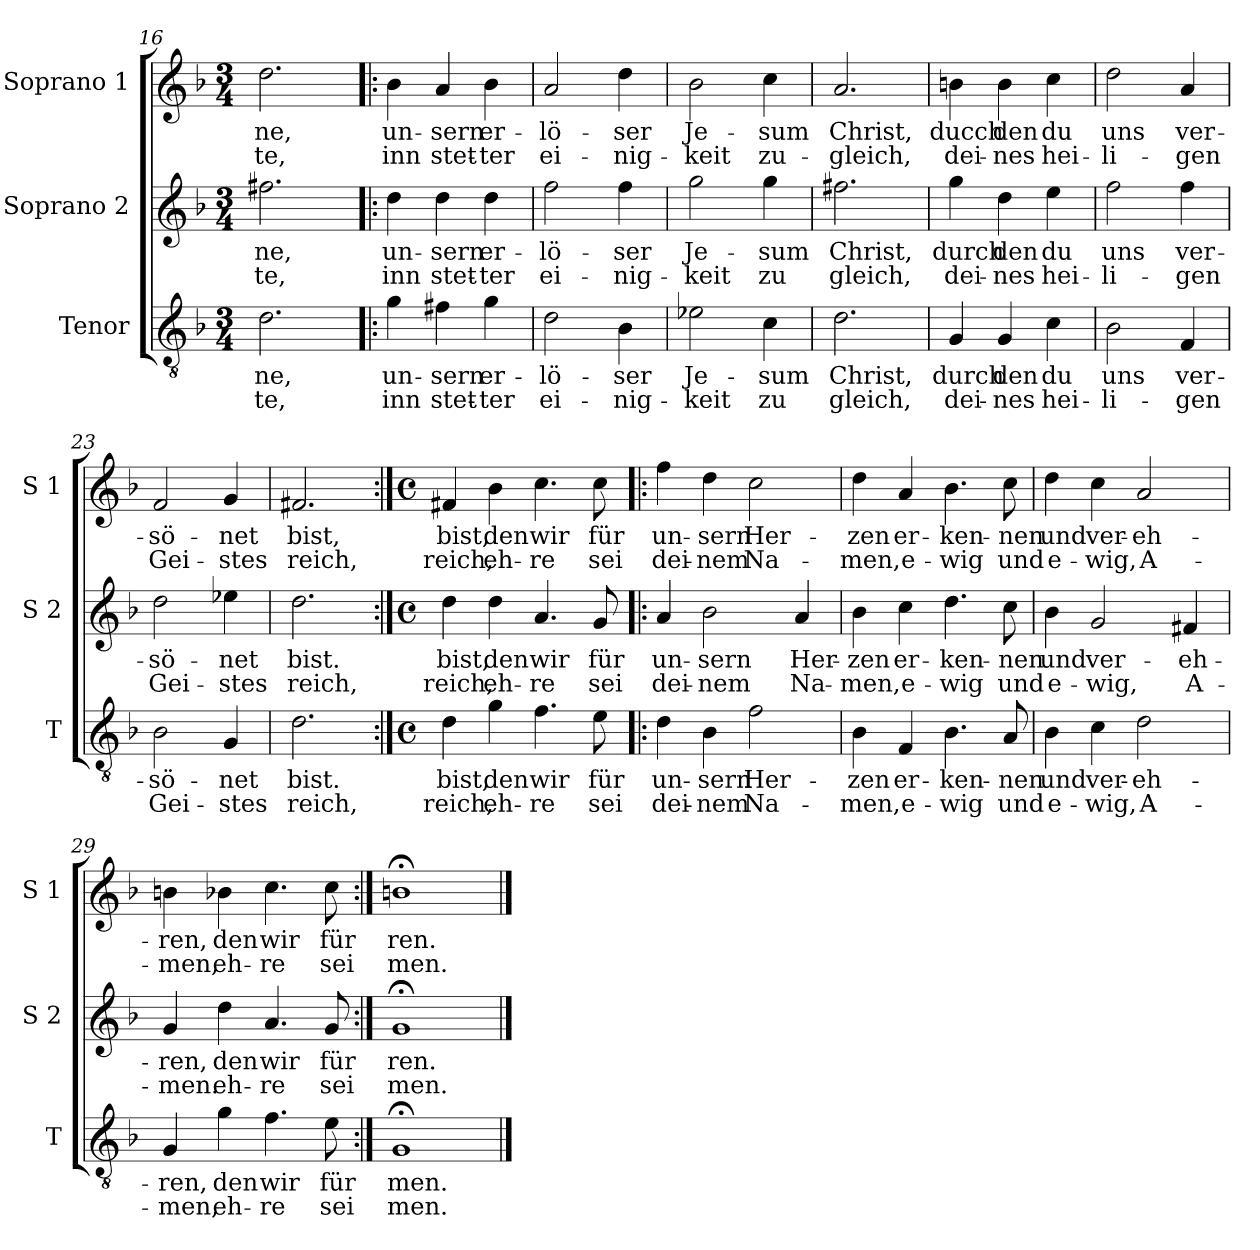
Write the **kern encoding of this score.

**kern	**text	**text	**kern	**text	**text	**kern	**text	**text
*part3	*part3	*part3	*part2	*part2	*part2	*part1	*part1	*part1
*staff3	*staff3	*staff3	*staff2	*staff2	*staff2	*staff1	*staff1	*staff1
*I"Tenor	*	*	*I"Soprano 2	*	*	*I"Soprano 1	*	*
*I'T	*	*	*I'S 2	*	*	*I'S 1	*	*
*clefGv2	*	*	*clefG2	*	*	*clefG2	*	*
*k[b-]	*	*	*k[b-]	*	*	*k[b-]	*	*
*F:	*	*	*F:	*	*	*F:	*	*
*M3/4	*	*	*M3/4	*	*	*M3/4	*	*
=16	=16	=16	=16	=16	=16	=16	=16	=16
!	!LO:LY:b	!LO:LY:b	!	!LO:LY:b	!LO:LY:b	!	!LO:LY:b	!LO:LY:b
2.d\	-ne,	-te,	2.ff#X\	-ne,	-te,	2.dd\	-ne,	-te,
=17!|:	=17!|:	=17!|:	=17!|:	=17!|:	=17!|:	=17!|:	=17!|:	=17!|:
!	!LO:LY:b	!LO:LY:b	!	!LO:LY:b	!LO:LY:b	!	!LO:LY:b	!LO:LY:b
4g\	un-	inn	4dd\	un-	inn	4b-\	un-	inn
!	!LO:LY:b	!LO:LY:b	!	!LO:LY:b	!LO:LY:b	!	!LO:LY:b	!LO:LY:b
4f#X\	-sern	stet-	4dd\	-sern	stet-	4a/	-sern	stet-
!	!LO:LY:b	!LO:LY:b	!	!LO:LY:b	!LO:LY:b	!	!LO:LY:b	!LO:LY:b
4g\	er-	-ter	4dd\	er-	-ter	4b-\	er-	-ter
!!LO:LB:g=z
=18	=18	=18	=18	=18	=18	=18	=18	=18
!	!LO:LY:b	!LO:LY:b	!	!LO:LY:b	!LO:LY:b	!	!LO:LY:b	!LO:LY:b
2d\	-lö-	ei-	2ff\	-lö-	ei-	2a/	-lö-	ei-
!	!LO:LY:b	!LO:LY:b	!	!LO:LY:b	!LO:LY:b	!	!LO:LY:b	!LO:LY:b
4B-\	-ser	-nig-	4ff\	-ser	-nig-	4dd\	-ser	-nig-
=19	=19	=19	=19	=19	=19	=19	=19	=19
!	!LO:LY:b	!LO:LY:b	!	!LO:LY:b	!LO:LY:b	!	!LO:LY:b	!LO:LY:b
2e-X\	Je-	-keit	2gg\	Je-	-keit	2b-\	Je-	-keit
!	!LO:LY:b	!LO:LY:b	!	!LO:LY:b	!LO:LY:b	!	!LO:LY:b	!LO:LY:b
4c\	-sum	zu	4gg\	-sum	zu	4cc\	-sum	zu-
=20	=20	=20	=20	=20	=20	=20	=20	=20
!	!LO:LY:b	!LO:LY:b	!	!LO:LY:b	!LO:LY:b	!	!LO:LY:b	!LO:LY:b
2.d\	Christ,	gleich,	2.ff#X\	Christ,	gleich,	2.a/	Christ,	-gleich,
=21	=21	=21	=21	=21	=21	=21	=21	=21
!	!LO:LY:b	!LO:LY:b	!	!LO:LY:b	!LO:LY:b	!	!LO:LY:b	!LO:LY:b
4G/	durch	dei-	4gg\	durch	dei-	4bn\	ducch	dei-
!	!LO:LY:b	!LO:LY:b	!	!LO:LY:b	!LO:LY:b	!	!LO:LY:b	!LO:LY:b
4G/	den	-nes	4dd\	den	-nes	4b\	den	-nes
!	!LO:LY:b	!LO:LY:b	!	!LO:LY:b	!LO:LY:b	!	!LO:LY:b	!LO:LY:b
4c\	du	hei-	4ee\	du	hei-	4cc\	du	hei-
=22	=22	=22	=22	=22	=22	=22	=22	=22
!	!LO:LY:b	!LO:LY:b	!	!LO:LY:b	!LO:LY:b	!	!LO:LY:b	!LO:LY:b
2B-\	uns	-li-	2ff\	uns	-li-	2dd\	uns	-li-
!	!LO:LY:b	!LO:LY:b	!	!LO:LY:b	!LO:LY:b	!	!LO:LY:b	!LO:LY:b
4F/	ver-	-gen	4ff\	ver-	-gen	4a/	ver-	-gen
=23	=23	=23	=23	=23	=23	=23	=23	=23
!	!LO:LY:b	!LO:LY:b	!	!LO:LY:b	!LO:LY:b	!	!LO:LY:b	!LO:LY:b
2B-\	-sö-	Gei-	2dd\	-sö-	Gei-	2f/	-sö-	Gei-
!	!LO:LY:b	!LO:LY:b	!	!LO:LY:b	!LO:LY:b	!	!LO:LY:b	!LO:LY:b
4G/	-net	-stes	4ee-X\	-net	-stes	4g/	-net	-stes
=24	=24	=24	=24	=24	=24	=24	=24	=24
!	!LO:LY:b	!LO:LY:b	!	!LO:LY:b	!LO:LY:b	!	!LO:LY:b	!LO:LY:b
2.d\	bist.	reich,	2.dd\	bist.	reich,	2.f#X/	bist,	reich,
!!LO:LB:g=z
=25:|!	=25:|!	=25:|!	=25:|!	=25:|!	=25:|!	=25:|!	=25:|!	=25:|!
*M4/4	*	*	*M4/4	*	*	*M4/4	*	*
*met(c)	*	*	*met(c)	*	*	*met(c)	*	*
!	!LO:LY:b	!LO:LY:b	!	!LO:LY:b	!LO:LY:b	!	!LO:LY:b	!LO:LY:b
4d\	bist,	reich,	4dd\	bist,	reich,	4f#X/	bist,	reich,
!	!LO:LY:b	!LO:LY:b	!	!LO:LY:b	!LO:LY:b	!	!LO:LY:b	!LO:LY:b
4g\	den	eh-	4dd\	den	eh-	4b-\	den	eh-
!	!LO:LY:b	!LO:LY:b	!	!LO:LY:b	!LO:LY:b	!	!LO:LY:b	!LO:LY:b
4.f\	wir	-re	4.a/	wir	-re	4.cc\	wir	-re
!	!LO:LY:b	!LO:LY:b	!	!LO:LY:b	!LO:LY:b	!	!LO:LY:b	!LO:LY:b
8e\	für	sei	8g/	für	sei	8cc\	für	sei
=26!|:	=26!|:	=26!|:	=26!|:	=26!|:	=26!|:	=26!|:	=26!|:	=26!|:
!	!LO:LY:b	!LO:LY:b	!	!LO:LY:b	!LO:LY:b	!	!LO:LY:b	!LO:LY:b
4d\	un-	dei-	4a/	un-	dei-	4ff\	un-	dei-
!	!LO:LY:b	!LO:LY:b	!	!LO:LY:b	!LO:LY:b	!	!LO:LY:b	!LO:LY:b
4B-\	-sern	-nem	2b-\	-sern	-nem	4dd\	-sern	-nem
!	!LO:LY:b	!LO:LY:b	!	!	!	!	!LO:LY:b	!LO:LY:b
2f\	Her-	Na-	.	.	.	2cc\	Her-	Na-
!	!	!	!	!LO:LY:b	!LO:LY:b	!	!	!
.	.	.	4a/	Her-	Na-	.	.	.
=27	=27	=27	=27	=27	=27	=27	=27	=27
!	!LO:LY:b	!LO:LY:b	!	!LO:LY:b	!LO:LY:b	!	!LO:LY:b	!LO:LY:b
4B-\	-zen	-men,	4b-\	-zen	-men,	4dd\	-zen	-men,
!	!LO:LY:b	!LO:LY:b	!	!LO:LY:b	!LO:LY:b	!	!LO:LY:b	!LO:LY:b
4F/	er-	e-	4cc\	er-	e-	4a/	er-	e-
!	!LO:LY:b	!LO:LY:b	!	!LO:LY:b	!LO:LY:b	!	!LO:LY:b	!LO:LY:b
4.B-\	-ken-	-wig	4.dd\	-ken-	-wig	4.b-\	-ken-	-wig
!	!LO:LY:b	!LO:LY:b	!	!LO:LY:b	!LO:LY:b	!	!LO:LY:b	!LO:LY:b
8A/	-nen	und	8cc\	-nen	und	8cc\	-nen	und
=28	=28	=28	=28	=28	=28	=28	=28	=28
!	!LO:LY:b	!LO:LY:b	!	!LO:LY:b	!LO:LY:b	!	!LO:LY:b	!LO:LY:b
4B-\	und	e-	4b-\	und	e-	4dd\	und	e-
!	!LO:LY:b	!LO:LY:b	!	!LO:LY:b	!LO:LY:b	!	!LO:LY:b	!LO:LY:b
4c\	ver-	-wig,	2g/	ver-	-wig,	4cc\	ver-	-wig,
!	!LO:LY:b	!LO:LY:b	!	!	!	!	!LO:LY:b	!LO:LY:b
2d\	-eh-	A-	.	.	.	2a/	-eh-	A-
!	!	!	!	!LO:LY:b	!LO:LY:b	!	!	!
.	.	.	4f#X/	-eh-	A-	.	.	.
=29	=29	=29	=29	=29	=29	=29	=29	=29
!	!LO:LY:b	!LO:LY:b	!	!LO:LY:b	!LO:LY:b	!	!LO:LY:b	!LO:LY:b
4G/	-ren,	-men,	4g/	-ren,	-men.	4bn\	-ren,	-men,
!	!LO:LY:b	!LO:LY:b	!	!LO:LY:b	!LO:LY:b	!	!LO:LY:b	!LO:LY:b
4g\	den	eh-	4dd\	den	eh-	4b-X\	den	eh-
!	!LO:LY:b	!LO:LY:b	!	!LO:LY:b	!LO:LY:b	!	!LO:LY:b	!LO:LY:b
4.f\	wir	-re	4.a/	wir	-re	4.cc\	wir	-re
!	!LO:LY:b	!LO:LY:b	!	!LO:LY:b	!LO:LY:b	!	!LO:LY:b	!LO:LY:b
8e\	für	sei	8g/	für	sei	8cc\	für	sei
=30:|!	=30:|!	=30:|!	=30:|!	=30:|!	=30:|!	=30:|!	=30:|!	=30:|!
!	!LO:LY:b	!LO:LY:b	!	!LO:LY:b	!LO:LY:b	!	!LO:LY:b	!LO:LY:b
1G;<	men.	men.	1g;<	ren.	men.	1bn;<	ren.	men.
==	==	==	==	==	==	==	==	==
*-	*-	*-	*-	*-	*-	*-	*-	*-
